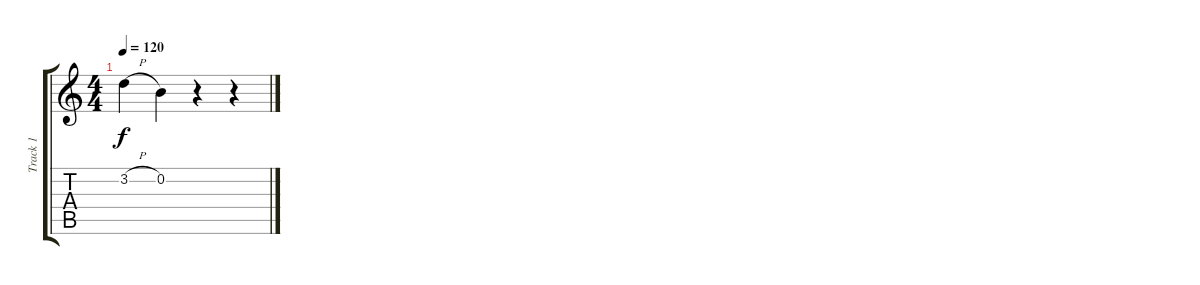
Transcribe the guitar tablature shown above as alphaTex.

\track ("Track 1" "Track 1") {instrument acousticguitarsteel}
\staff {score tabs}
\tuning (E4 B3 G3 D3 A2 E2) {hide}
\ts (4 4)
\tempo 120
\clef g2
\ks c
3.2{h}.4{dy f instrument acousticguitarsteel} 0.2.4 r.4 r.4
